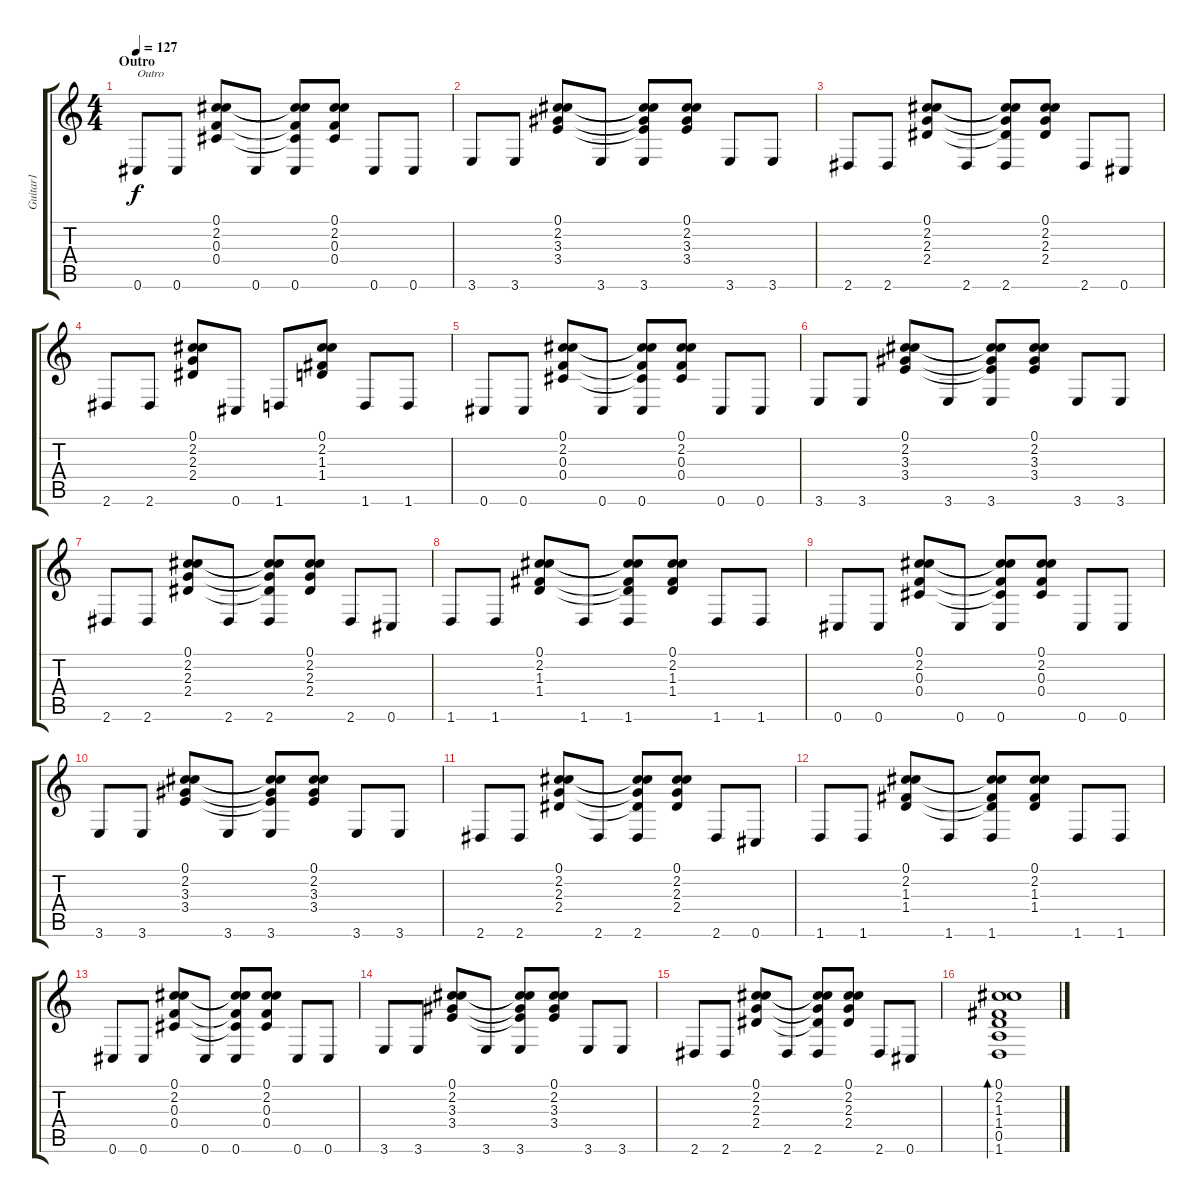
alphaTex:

\track ("Guitar1" "Guitar1") {instrument acousticguitarsteel}
\staff {score tabs}
\tuning (Db4 B3 F3 Db3 A2 Db2) {hide}
\ts (4 4)
\section ("" "Outro")
\tempo 127
\clef g2
\ks c
0.6.8{txt "Outro" dy f} 0.6.8 (0.1 2.2 0.3 0.4).8 0.6.8 (0.1{t} 2.2{t} 0.3{t} 0.4{t} 0.6).8 (0.1 2.2 0.3 0.4).8 0.6.8 0.6.8 |
3.6.8 3.6.8 (0.1 2.2 3.3 3.4).8 3.6.8 (0.1{t} 2.2{t} 3.3{t} 3.4{t} 3.6).8 (0.1 2.2 3.3 3.4).8 3.6.8 3.6.8 |
2.6.8 2.6.8 (0.1 2.2 2.3 2.4).8 2.6.8 (0.1{t} 2.2{t} 2.3{t} 2.4{t} 2.6).8 (0.1 2.2 2.3 2.4).8 2.6.8 0.6.8 |
2.6.8 2.6.8 (0.1 2.2 2.3 2.4).8 0.6.8 1.6.8 (0.1 2.2 1.3 1.4).8 1.6.8 1.6.8 |
0.6.8 0.6.8 (0.1 2.2 0.3 0.4).8 0.6.8 (0.1{t} 2.2{t} 0.3{t} 0.4{t} 0.6).8 (0.1 2.2 0.3 0.4).8 0.6.8 0.6.8 |
3.6.8 3.6.8 (0.1 2.2 3.3 3.4).8 3.6.8 (0.1{t} 2.2{t} 3.3{t} 3.4{t} 3.6).8 (0.1 2.2 3.3 3.4).8 3.6.8 3.6.8 |
2.6.8 2.6.8 (0.1 2.2 2.3 2.4).8 2.6.8 (0.1{t} 2.2{t} 2.3{t} 2.4{t} 2.6).8 (0.1 2.2 2.3 2.4).8 2.6.8 0.6.8 |
1.6.8 1.6.8 (0.1 2.2 1.3 1.4).8 1.6.8 (0.1{t} 2.2{t} 1.3{t} 1.4{t} 1.6).8 (0.1 2.2 1.3 1.4).8 1.6.8 1.6.8 |
0.6.8 0.6.8 (0.1 2.2 0.3 0.4).8 0.6.8 (0.1{t} 2.2{t} 0.3{t} 0.4{t} 0.6).8 (0.1 2.2 0.3 0.4).8 0.6.8 0.6.8 |
3.6.8 3.6.8 (0.1 2.2 3.3 3.4).8 3.6.8 (0.1{t} 2.2{t} 3.3{t} 3.4{t} 3.6).8 (0.1 2.2 3.3 3.4).8 3.6.8 3.6.8 |
2.6.8 2.6.8 (0.1 2.2 2.3 2.4).8 2.6.8 (0.1{t} 2.2{t} 2.3{t} 2.4{t} 2.6).8 (0.1 2.2 2.3 2.4).8 2.6.8 0.6.8 |
1.6.8 1.6.8 (0.1 2.2 1.3 1.4).8 1.6.8 (0.1{t} 2.2{t} 1.3{t} 1.4{t} 1.6).8 (0.1 2.2 1.3 1.4).8 1.6.8 1.6.8 |
0.6.8 0.6.8 (0.1 2.2 0.3 0.4).8 0.6.8 (0.1{t} 2.2{t} 0.3{t} 0.4{t} 0.6).8 (0.1 2.2 0.3 0.4).8 0.6.8 0.6.8 |
3.6.8 3.6.8 (0.1 2.2 3.3 3.4).8 3.6.8 (0.1{t} 2.2{t} 3.3{t} 3.4{t} 3.6).8 (0.1 2.2 3.3 3.4).8 3.6.8 3.6.8 |
2.6.8 2.6.8 (0.1 2.2 2.3 2.4).8 2.6.8 (0.1{t} 2.2{t} 2.3{t} 2.4{t} 2.6).8 (0.1 2.2 2.3 2.4).8 2.6.8 0.6.8 |
(0.1 2.2 1.3 1.4 0.5 1.6).1{bd 120}
